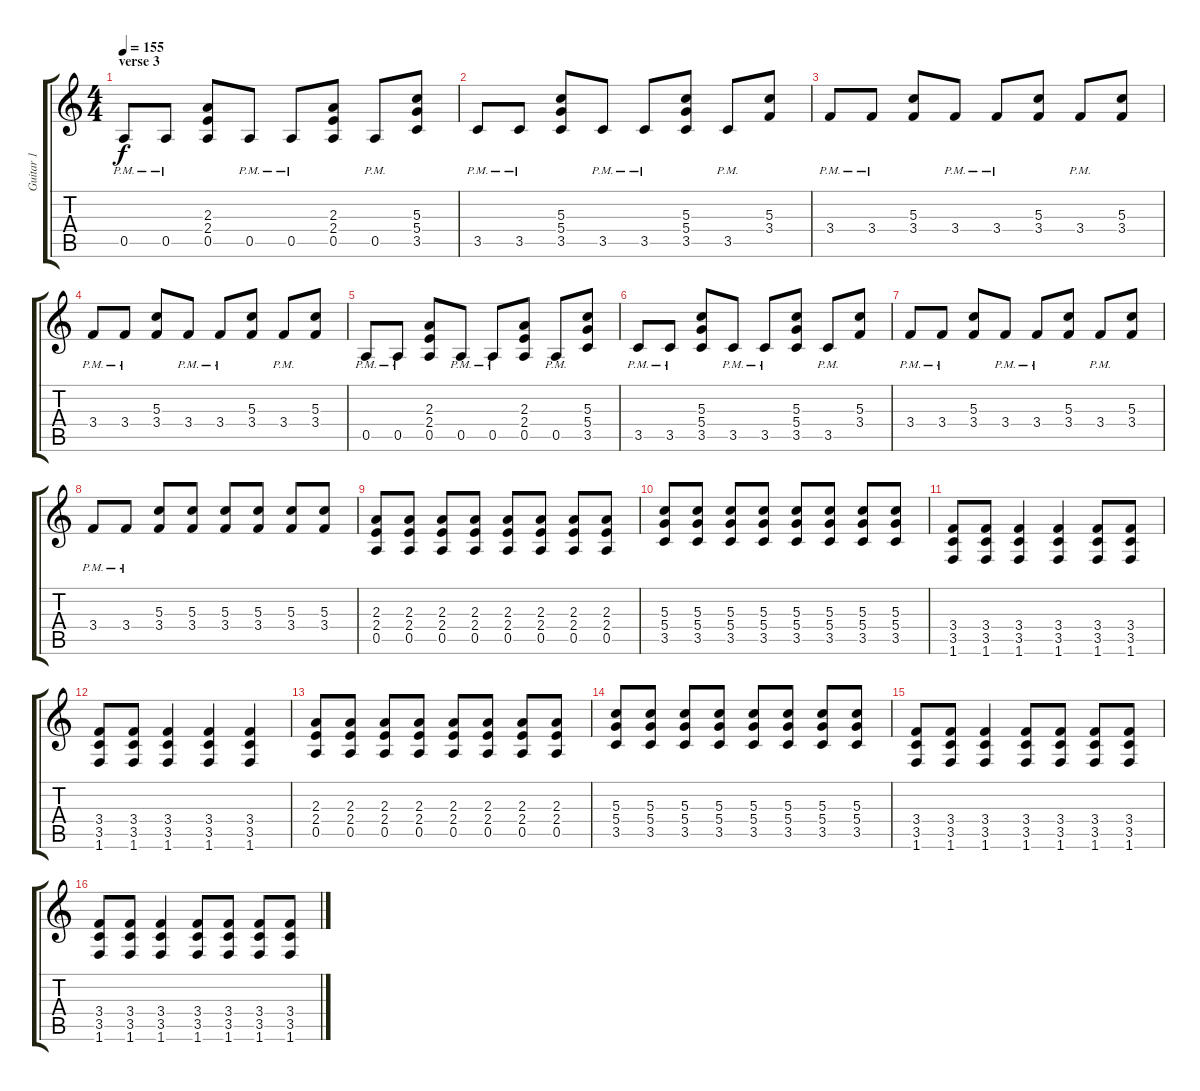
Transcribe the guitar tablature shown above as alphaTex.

\track ("Guitar 1" "Guitar 1") {instrument distortionguitar}
\staff {score tabs}
\tuning (E4 B3 G3 D3 A2 E2) {hide}
\ts (4 4)
\section ("" "verse 3")
\tempo 155
\clef g2
\ks c
0.5{pm}.8{dy f} 0.5{pm}.8 (2.3 2.4 0.5).8 0.5{pm}.8 0.5{pm}.8 (2.3 2.4 0.5).8 0.5{pm}.8 (5.3 5.4 3.5).8 |
3.5{pm}.8 3.5{pm}.8 (5.3 5.4 3.5).8 3.5{pm}.8 3.5{pm}.8 (5.3 5.4 3.5).8 3.5{pm}.8 (5.3 3.4).8 |
3.4{pm}.8 3.4{pm}.8 (5.3 3.4).8 3.4{pm}.8 3.4{pm}.8 (5.3 3.4).8 3.4{pm}.8 (5.3 3.4).8 |
3.4{pm}.8 3.4{pm}.8 (5.3 3.4).8 3.4{pm}.8 3.4{pm}.8 (5.3 3.4).8 3.4{pm}.8 (5.3 3.4).8 |
0.5{pm}.8 0.5{pm}.8 (2.3 2.4 0.5).8 0.5{pm}.8 0.5{pm}.8 (2.3 2.4 0.5).8 0.5{pm}.8 (5.3 5.4 3.5).8 |
3.5{pm}.8 3.5{pm}.8 (5.3 5.4 3.5).8 3.5{pm}.8 3.5{pm}.8 (5.3 5.4 3.5).8 3.5{pm}.8 (5.3 3.4).8 |
3.4{pm}.8 3.4{pm}.8 (5.3 3.4).8 3.4{pm}.8 3.4{pm}.8 (5.3 3.4).8 3.4{pm}.8 (5.3 3.4).8 |
3.4{pm}.8 3.4{pm}.8 (5.3 3.4).8 (5.3 3.4).8 (5.3 3.4).8 (5.3 3.4).8 (5.3 3.4).8 (5.3 3.4).8 |
(2.3 2.4 0.5).8 (2.3 2.4 0.5).8 (2.3 2.4 0.5).8 (2.3 2.4 0.5).8 (2.3 2.4 0.5).8 (2.3 2.4 0.5).8 (2.3 2.4 0.5).8 (2.3 2.4 0.5).8 |
(5.3 5.4 3.5).8 (5.3 5.4 3.5).8 (5.3 5.4 3.5).8 (5.3 5.4 3.5).8 (5.3 5.4 3.5).8 (5.3 5.4 3.5).8 (5.3 5.4 3.5).8 (5.3 5.4 3.5).8 |
(3.4 3.5 1.6).8 (3.4 3.5 1.6).8 (3.4 3.5 1.6).4 (3.4 3.5 1.6).4 (3.4 3.5 1.6).8 (3.4 3.5 1.6).8 |
(3.4 3.5 1.6).8 (3.4 3.5 1.6).8 (3.4 3.5 1.6).4 (3.4 3.5 1.6).4 (3.4 3.5 1.6).4 |
(2.3 2.4 0.5).8 (2.3 2.4 0.5).8 (2.3 2.4 0.5).8 (2.3 2.4 0.5).8 (2.3 2.4 0.5).8 (2.3 2.4 0.5).8 (2.3 2.4 0.5).8 (2.3 2.4 0.5).8 |
(5.3 5.4 3.5).8 (5.3 5.4 3.5).8 (5.3 5.4 3.5).8 (5.3 5.4 3.5).8 (5.3 5.4 3.5).8 (5.3 5.4 3.5).8 (5.3 5.4 3.5).8 (5.3 5.4 3.5).8 |
(3.4 3.5 1.6).8 (3.4 3.5 1.6).8 (3.4 3.5 1.6).4 (3.4 3.5 1.6).8 (3.4 3.5 1.6).8 (3.4 3.5 1.6).8 (3.4 3.5 1.6).8 |
(3.4 3.5 1.6).8 (3.4 3.5 1.6).8 (3.4 3.5 1.6).4 (3.4 3.5 1.6).8 (3.4 3.5 1.6).8 (3.4 3.5 1.6).8 (3.4 3.5 1.6).8
